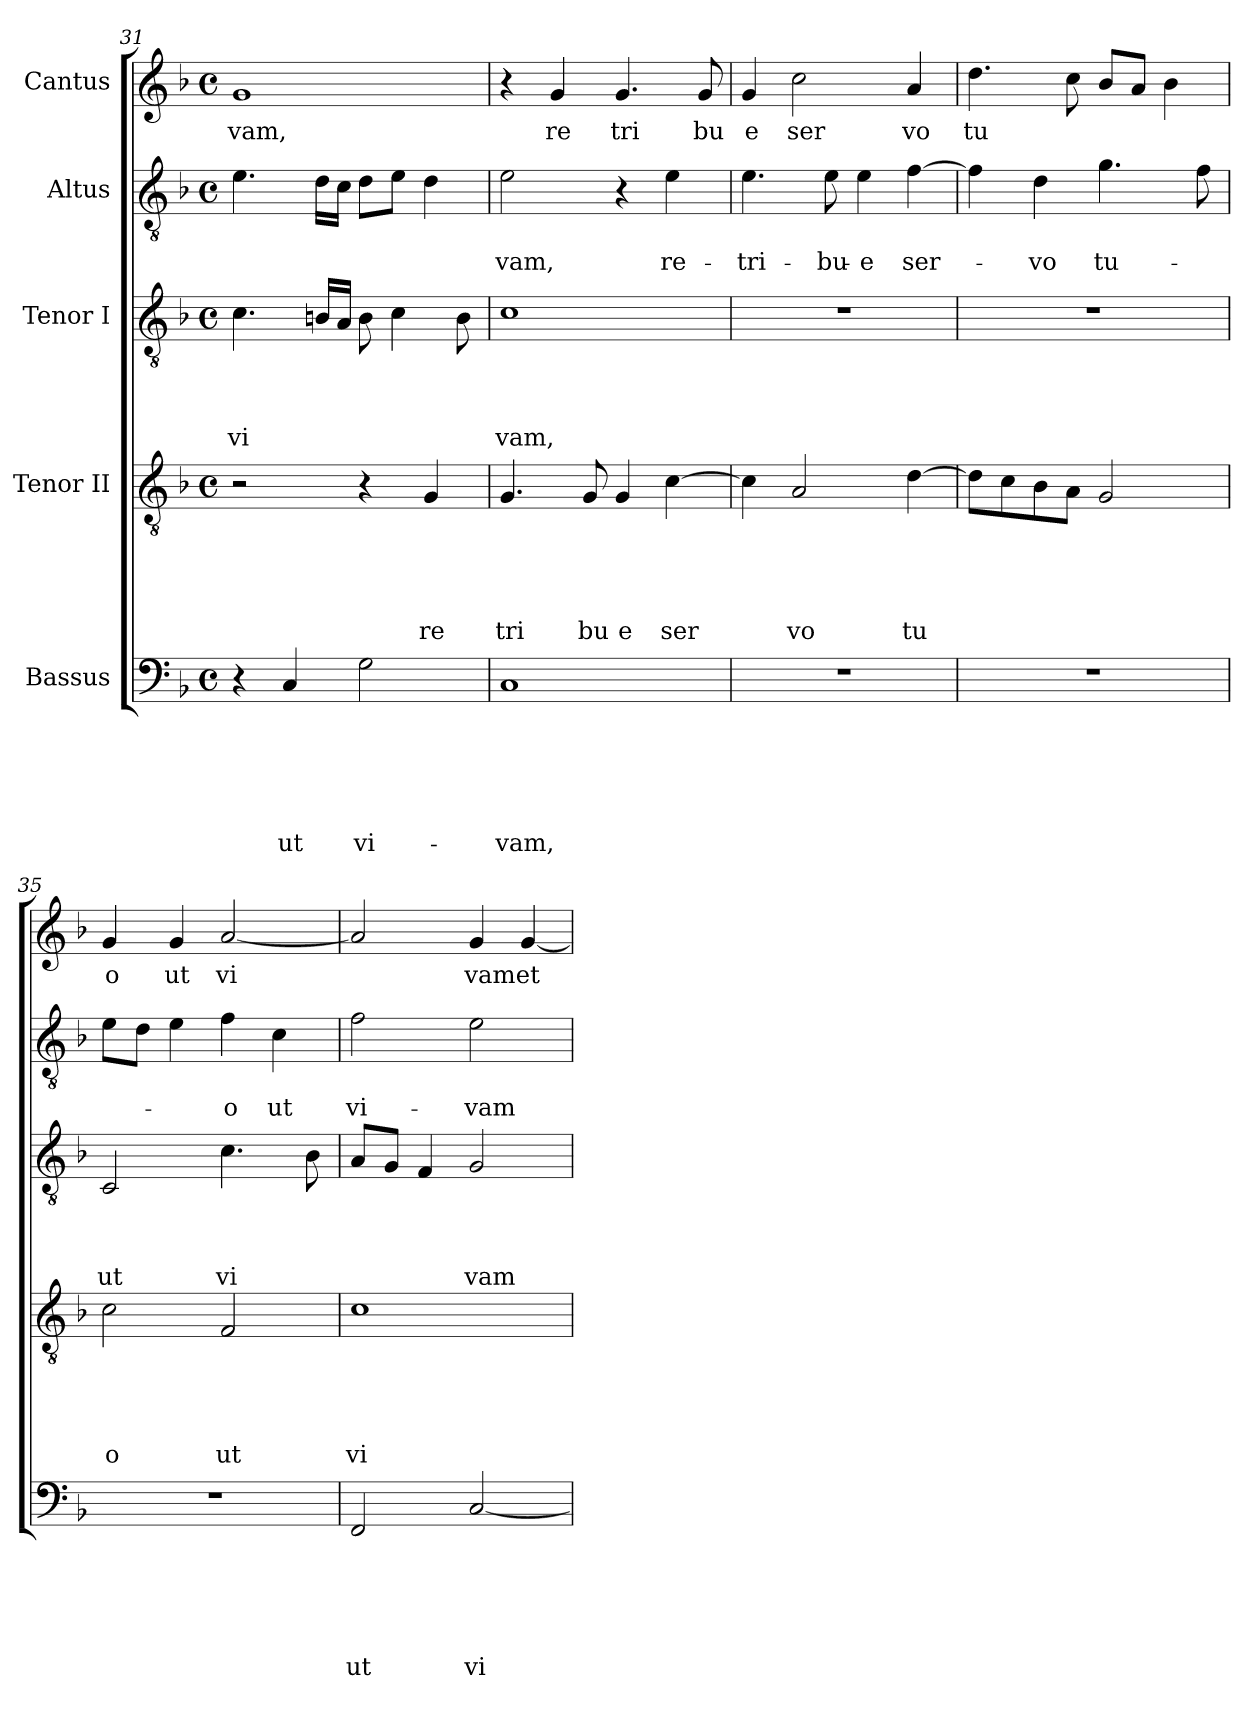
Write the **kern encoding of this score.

**kern	**text	**text	**text	**text	**text	**text	**kern	**text	**text	**text	**text	**text	**kern	**text	**text	**text	**text	**kern	**text	**text	**kern	**text
*part5	*part5	*part5	*part5	*part5	*part5	*part5	*part4	*part4	*part4	*part4	*part4	*part4	*part3	*part3	*part3	*part3	*part3	*part2	*part2	*part2	*part1	*part1
*staff5	*staff5	*staff5	*staff5	*staff5	*staff5	*staff5	*staff4	*staff4	*staff4	*staff4	*staff4	*staff4	*staff3	*staff3	*staff3	*staff3	*staff3	*staff2	*staff2	*staff2	*staff1	*staff1
*I"Bassus	*	*	*	*	*	*	*I"Tenor II	*	*	*	*	*	*I"Tenor I	*	*	*	*	*I"Altus	*	*	*I"Cantus	*
!!LO:LB:g=z
*clefF4	*	*	*	*	*	*	*clefGv2	*	*	*	*	*	*clefGv2	*	*	*	*	*clefGv2	*	*	*clefG2	*
*k[b-]	*	*	*	*	*	*	*k[b-]	*	*	*	*	*	*k[b-]	*	*	*	*	*k[b-]	*	*	*k[b-]	*
*F:	*	*	*	*	*	*	*F:	*	*	*	*	*	*F:	*	*	*	*	*F:	*	*	*F:	*
*M4/4	*	*	*	*	*	*	*M4/4	*	*	*	*	*	*M4/4	*	*	*	*	*M4/4	*	*	*M4/4	*
*met(c)	*	*	*	*	*	*	*met(c)	*	*	*	*	*	*met(c)	*	*	*	*	*met(c)	*	*	*met(c)	*
=31	=31	=31	=31	=31	=31	=31	=31	=31	=31	=31	=31	=31	=31	=31	=31	=31	=31	=31	=31	=31	=31	=31
!	!	!	!	!	!	!	!	!	!	!	!	!	!	!	!	!	!LO:LY:b	!	!	!	!	!LO:LY:b
4r	.	.	.	.	.	.	2r	.	.	.	.	.	4.c\	.	.	.	vi	4.e\	.	.	1g	vam,
!	!	!	!	!	!	!LO:LY:b	!	!	!	!	!	!	!	!	!	!	!	!	!	!	!	!
4C/	.	.	.	.	.	ut	.	.	.	.	.	.	.	.	.	.	.	.	.	.	.	.
.	.	.	.	.	.	.	.	.	.	.	.	.	16Bn/LL	.	.	.	.	16d\LL	.	.	.	.
.	.	.	.	.	.	.	.	.	.	.	.	.	16A/JJ	.	.	.	.	16c\JJ	.	.	.	.
!	!	!	!	!	!	!LO:LY:b	!	!	!	!	!	!	!	!	!	!	!	!	!	!	!	!
2G\	.	.	.	.	.	vi-	4r	.	.	.	.	.	8B\	.	.	.	.	8d\L	.	.	.	.
.	.	.	.	.	.	.	.	.	.	.	.	.	4c\	.	.	.	.	8e\J	.	.	.	.
!	!	!	!	!	!	!	!	!	!	!	!	!LO:LY:b	!	!	!	!	!	!	!	!	!	!
.	.	.	.	.	.	.	4G/	.	.	.	.	re	.	.	.	.	.	4d\	.	.	.	.
.	.	.	.	.	.	.	.	.	.	.	.	.	8B\	.	.	.	.	.	.	.	.	.
=32	=32	=32	=32	=32	=32	=32	=32	=32	=32	=32	=32	=32	=32	=32	=32	=32	=32	=32	=32	=32	=32	=32
!	!	!	!	!	!	!LO:LY:b	!	!	!	!	!	!LO:LY:b	!	!	!	!	!LO:LY:b	!	!	!LO:LY:b	!	!
1C	.	.	.	.	.	-vam,	4.G/	.	.	.	.	tri	1c	.	.	.	vam,	2e\	.	-vam,	4r	.
!	!	!	!	!	!	!	!	!	!	!	!	!	!	!	!	!	!	!	!	!	!	!LO:LY:b
.	.	.	.	.	.	.	.	.	.	.	.	.	.	.	.	.	.	.	.	.	4g/	re
!	!	!	!	!	!	!	!	!	!	!	!	!LO:LY:b	!	!	!	!	!	!	!	!	!	!
.	.	.	.	.	.	.	8G/	.	.	.	.	bu	.	.	.	.	.	.	.	.	.	.
!	!	!	!	!	!	!	!	!	!	!	!	!LO:LY:b	!	!	!	!	!	!	!	!	!	!LO:LY:b
.	.	.	.	.	.	.	4G/	.	.	.	.	e	.	.	.	.	.	4r	.	.	4.g/	tri
!	!	!	!	!	!	!	!	!	!	!	!	!LO:LY:b	!	!	!	!	!	!	!	!LO:LY:b	!	!
.	.	.	.	.	.	.	[>4c\	.	.	.	.	ser	.	.	.	.	.	4e\	.	re-	.	.
!	!	!	!	!	!	!	!	!	!	!	!	!	!	!	!	!	!	!	!	!	!	!LO:LY:b
.	.	.	.	.	.	.	.	.	.	.	.	.	.	.	.	.	.	.	.	.	8g/	bu
=33	=33	=33	=33	=33	=33	=33	=33	=33	=33	=33	=33	=33	=33	=33	=33	=33	=33	=33	=33	=33	=33	=33
!	!	!	!	!	!	!	!	!	!	!	!	!	!	!	!	!	!	!	!	!LO:LY:b	!	!LO:LY:b
1r	.	.	.	.	.	.	4c\]	.	.	.	.	.	1r	.	.	.	.	4.e\	.	-tri-	4g/	e
!	!	!	!	!	!	!	!	!	!	!	!	!LO:LY:b	!	!	!	!	!	!	!	!	!	!LO:LY:b
.	.	.	.	.	.	.	2A/	.	.	.	.	vo	.	.	.	.	.	.	.	.	2cc\	ser
!	!	!	!	!	!	!	!	!	!	!	!	!	!	!	!	!	!	!	!	!LO:LY:b	!	!
.	.	.	.	.	.	.	.	.	.	.	.	.	.	.	.	.	.	8e\	.	-bu-	.	.
!	!	!	!	!	!	!	!	!	!	!	!	!	!	!	!	!	!	!	!	!LO:LY:b	!	!
.	.	.	.	.	.	.	.	.	.	.	.	.	.	.	.	.	.	4e\	.	-e	.	.
!	!	!	!	!	!	!	!	!	!	!	!	!LO:LY:b	!	!	!	!	!	!	!	!LO:LY:b	!	!LO:LY:b
.	.	.	.	.	.	.	[>4d\	.	.	.	.	tu	.	.	.	.	.	[>4f\	.	ser-	4a/	vo
=34	=34	=34	=34	=34	=34	=34	=34	=34	=34	=34	=34	=34	=34	=34	=34	=34	=34	=34	=34	=34	=34	=34
!	!	!	!	!	!	!	!	!	!	!	!	!	!	!	!	!	!	!	!	!	!	!LO:LY:b
1r	.	.	.	.	.	.	8d\L]	.	.	.	.	.	1r	.	.	.	.	4f\]	.	.	4.dd\	tu
.	.	.	.	.	.	.	8c\	.	.	.	.	.	.	.	.	.	.	.	.	.	.	.
!	!	!	!	!	!	!	!	!	!	!	!	!	!	!	!	!	!	!	!	!LO:LY:b	!	!
.	.	.	.	.	.	.	8B-\	.	.	.	.	.	.	.	.	.	.	4d\	.	-vo	.	.
.	.	.	.	.	.	.	8A\J	.	.	.	.	.	.	.	.	.	.	.	.	.	8cc\	.
!	!	!	!	!	!	!	!	!	!	!	!	!	!	!	!	!	!	!	!	!LO:LY:b	!	!
.	.	.	.	.	.	.	2G/	.	.	.	.	.	.	.	.	.	.	4.g\	.	tu-	8b-/L	.
.	.	.	.	.	.	.	.	.	.	.	.	.	.	.	.	.	.	.	.	.	8a/J	.
.	.	.	.	.	.	.	.	.	.	.	.	.	.	.	.	.	.	.	.	.	4b-\	.
.	.	.	.	.	.	.	.	.	.	.	.	.	.	.	.	.	.	8f\	.	.	.	.
=35	=35	=35	=35	=35	=35	=35	=35	=35	=35	=35	=35	=35	=35	=35	=35	=35	=35	=35	=35	=35	=35	=35
!	!	!	!	!	!	!	!	!	!	!	!	!LO:LY:b	!	!	!	!	!LO:LY:b	!	!	!	!	!LO:LY:b
1r	.	.	.	.	.	.	2c\	.	.	.	.	o	2C/	.	.	.	ut	8e\L	.	.	4g/	o
.	.	.	.	.	.	.	.	.	.	.	.	.	.	.	.	.	.	8d\J	.	.	.	.
!	!	!	!	!	!	!	!	!	!	!	!	!	!	!	!	!	!	!	!	!	!	!LO:LY:b
.	.	.	.	.	.	.	.	.	.	.	.	.	.	.	.	.	.	4e\	.	.	4g/	ut
!	!	!	!	!	!	!	!	!	!	!	!	!LO:LY:b	!	!	!	!	!LO:LY:b	!	!	!LO:LY:b	!	!LO:LY:b
.	.	.	.	.	.	.	2F/	.	.	.	.	ut	4.c\	.	.	.	vi	4f\	.	-o	[<2a/	vi
!	!	!	!	!	!	!	!	!	!	!	!	!	!	!	!	!	!	!	!	!LO:LY:b	!	!
.	.	.	.	.	.	.	.	.	.	.	.	.	.	.	.	.	.	4c\	.	ut	.	.
.	.	.	.	.	.	.	.	.	.	.	.	.	8B-\	.	.	.	.	.	.	.	.	.
=36	=36	=36	=36	=36	=36	=36	=36	=36	=36	=36	=36	=36	=36	=36	=36	=36	=36	=36	=36	=36	=36	=36
!	!	!	!	!	!	!LO:LY:b	!	!	!	!	!	!LO:LY:b	!	!	!	!	!	!	!	!LO:LY:b	!	!
2FF/	.	.	.	.	.	ut	1c	.	.	.	.	vi	8A/L	.	.	.	.	2f\	.	vi-	2a/]	.
.	.	.	.	.	.	.	.	.	.	.	.	.	8G/J	.	.	.	.	.	.	.	.	.
.	.	.	.	.	.	.	.	.	.	.	.	.	4F/	.	.	.	.	.	.	.	.	.
!	!	!	!	!	!	!LO:LY:b	!	!	!	!	!	!	!	!	!	!	!LO:LY:b	!	!	!LO:LY:b	!	!LO:LY:b
[>2C/	.	.	.	.	.	vi-	.	.	.	.	.	.	2G/	.	.	.	vam	2e\	.	-vam	4g/	vam
!	!	!	!	!	!	!	!	!	!	!	!	!	!	!	!	!	!	!	!	!	!	!LO:LY:b
.	.	.	.	.	.	.	.	.	.	.	.	.	.	.	.	.	.	.	.	.	[>4g/	et
=	=	=	=	=	=	=	=	=	=	=	=	=	=	=	=	=	=	=	=	=	=	=
*-	*-	*-	*-	*-	*-	*-	*-	*-	*-	*-	*-	*-	*-	*-	*-	*-	*-	*-	*-	*-	*-	*-
